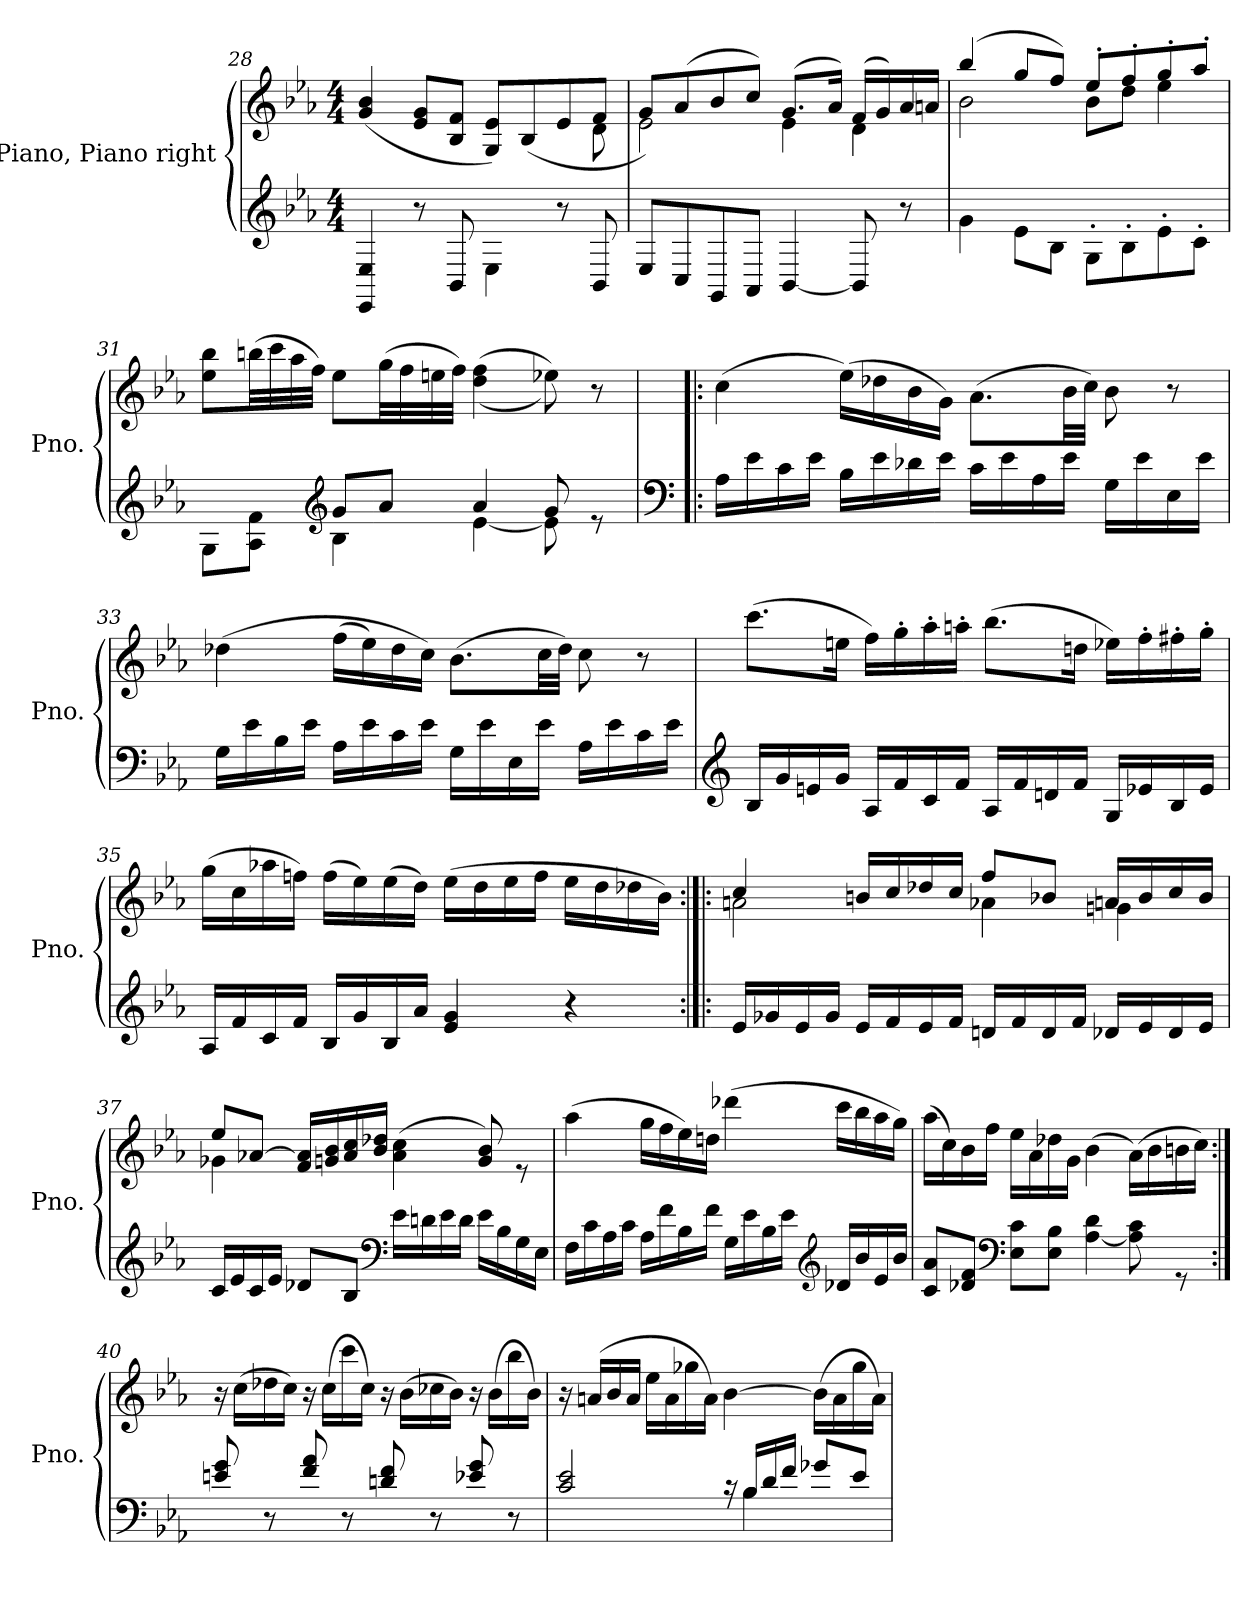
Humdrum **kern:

**kern	**kern
*part1	*part1
*staff2	*staff1
*I"Piano, Piano right	*
*I'Pno.	*
*clefG2	*clefG2
*k[b-e-a-]	*k[b-e-a-]
*M4/4	*M4/4
=28	=28
*	*^
4EE-/ 4E-/	(<4g/ 4b-/	2..ryy
8r	8e-/ 8g/L	.
8BB-/	8B-/ 8f/J	.
4E-\	8G/ 8e-/L)	.
.	(>8B-/	.
8r	8e-/	.
8BB-/	8f/J	8d\
=29	=29	=29
8E-/L	8g/L)	2e-\
8C/	(>8a-/	.
8GG/	8b-/	.
8AA-/J	8cc/J)	.
[4BB-/	(>8.g/L	4e-\
.	16a-/Jk)	.
8BB-/]	(>16f/LL	4d\
.	16g/)	.
8r	16a-/	.
.	16an/JJ	.
=30	=30	=30
4g\	(>4bb-/	2b-\
8e-\L	8gg/L	.
8B-\J	8ff/J)	.
8G'\L	8ee-'/L	8b-\L
8B-'\	8ff'/	8dd\J
8e-'\	8gg'/	4ee-\
8c'\J	8aa-'/J	.
*	*v	*v
=31	=31
*^	*
8G\L	4ryy	8ee-\ 8bb-\L
8A-\ 8f\J	.	(>32bbn\LL
.	.	32ccc\
.	.	32aa-\
.	.	32ff\JJJ)
*clefG2	*	*
8g/L	4B-\	8ee-\L
8a-/J	.	(>32gg\LL
.	.	32ff\
.	.	32een\
.	.	32ff\JJJ)
4a-/	[4e-\	(>(<4dd\ 4ff\
8g/	8e-\]	8ee-X\))
8re	8ryy	8r
*v	*v	*
=32!|:	=32!|:
*clefF4	*
16A-\LL	(>4cc\
16e-\	.
16c\	.
16e-\JJ	.
16B-\LL	(>16ee-\LL)
16e-\	16dd-X\
16d-X\	16b-\
16e-\JJ	16g\JJ)
16c\LL	(>8.a-\L
16e-\	.
16A-\	.
16e-\JJ	32b-\LL
.	32cc\JJJ)
16G\LL	8b-\
16e-\	.
16E-\	8r
16e-\JJ	.
=33	=33
16G\LL	(>4dd-X\
16e-\	.
16B-\	.
16e-\JJ	.
16A-\LL	(>16ff\LL
16e-\	16ee-\)
16c\	16dd-\
16e-\JJ	16cc\JJ)
16G\LL	(>8.b-\L
16e-\	.
16E-\	.
16e-\JJ	32cc\LL
.	32dd-\JJJ)
16A-\LL	8cc\
16e-\	.
16c\	8r
16e-\JJ	.
=34	=34
*clefG2	*
16B-/LL	(>8.ccc\L
16g/	.
16en/	.
16g/JJ	16een\Jk
16A-/LL	16ff\LL)
16f/	16gg'\
16c/	16aa-'\
16f/JJ	16aan'\JJ
16A-/LL	(>8.bb-\L
16f/	.
16dn/	.
16f/JJ	16ddn\Jk
16G/LL	16ee-X\LL)
16e-X/	16ff'\
16B-/	16ff#X'\
16e-/JJ	16gg'\JJ
=35	=35
16A-/LL	(>16gg\LL
16f/	16cc\
16c/	16aa-X\
16f/JJ	16ffn\JJ)
16B-/LL	(>16ff\LL
16g/	16ee-\)
16B-/	(>16ee-\
16a-/JJ	16dd\JJ)
4e-/ 4g/	(>16ee-\LL
.	16dd\
.	16ee-\
.	16ff\JJ
4r	16ee-\LL
.	16dd\
.	16dd-X\
.	16b-\JJ)
=36:|!|:	=36:|!|:
*	*^
16e-/LL	4cc/	2an\
16g-X/	.	.
16e-/	.	.
16g-/JJ	.	.
16e-/LL	16bn/LL	.
16f/	16cc/	.
16e-/	16dd-X/	.
16f/JJ	16cc/JJ	.
16dn/LL	8ff/L	4a-X\
16f/	.	.
16d/	8b-X/J	.
16f/JJ	.	.
16d-X/LL	16an/LL	4gn\
16e-/	16b-/	.
16d-/	16cc/	.
16e-/JJ	16b-/JJ	.
=37	=37	=37
16c/LL	8ee-/L	4g-X\
16e-/	.	.
16c/	[8a-X/J	.
16e-/JJ	.	.
8d-X/L	16f/ 16a-/]LL	2.ryy
.	16gn/ 16b-/	.
8B-/J	16a-/ 16cc/	.
.	16b-/ 16dd-X/JJ	.
*clefF4	*	*
16e-\LL	(>4a-\ 4cc\	.
16dn\	.	.
16e-\	.	.
16d\JJ	.	.
16e-\LL	8g/ 8b-/)	.
16B-\	.	.
16G\	8re	.
16E-\JJ	.	.
*	*v	*v
=38	=38
16F\LL	(>4aa-\
16c\	.
16A-\	.
16c\JJ	.
16A-\LL	16gg\LL
16f\	16ff\
16B-\	16ee-\)
16f\JJ	16ddn\JJ
16G\LL	(>4ddd-X\
16e-\	.
16B-\	.
16e-\JJ	.
*clefG2	*
16d-X/LL	16ccc\LL
16b-/	16bb-\
16e-/	16aa-\
16b-/JJ	16gg\JJ)
=39	=39
8c/ 8a-/L	(>16aa-\LL
.	16cc\)
8d-X/ 8f/J	16b-\
.	16ff\JJ
*clefF4	*
8E-\ 8c\L	16ee-\LL
.	16a-\
8E-\ 8B-\J	16dd-X\
.	16g\JJ
[4A-\ 4d-\	(>4b-\
8A-\] 8c\	(>16a-\LL)
.	16b-\
8rGG	16bn\
.	16cc\JJ)
=40:|!	=40:|!
8en/ 8g/	16r
.	(>16cc\LL
8r	16dd-X\
.	16cc\JJ)
8f/ 8a-/	16r
.	(>16cc\LL
8r	16ccc\
.	16cc\JJ)
8dn/ 8f/	16r
.	(>16b-\LL
8r	16cc-X\
.	16b-\JJ)
8e-X/ 8g/	16r
.	(>16b-\LL
8r	16bb-\
.	16b-\JJ)
=41	=41
*^	*
2c/ 2e-/	16ryy	16r
*v	*v	*
.	(>16an/LL
.	16b-/
.	16a/JJ
.	16ee-\LL
.	16a\
.	16gg-X\
.	16a\JJ)
16rc	[4b-\
*^	*
16B-/LL	4B-\	.
16d/	.	.
16f/JJ	.	.
8g-X/L	.	(>16b-\LL]
.	8.ryy	16a\
8e-/J	.	16gg-\
.	.	16a\JJ)
*v	*v	*
=	=
*-	*-
